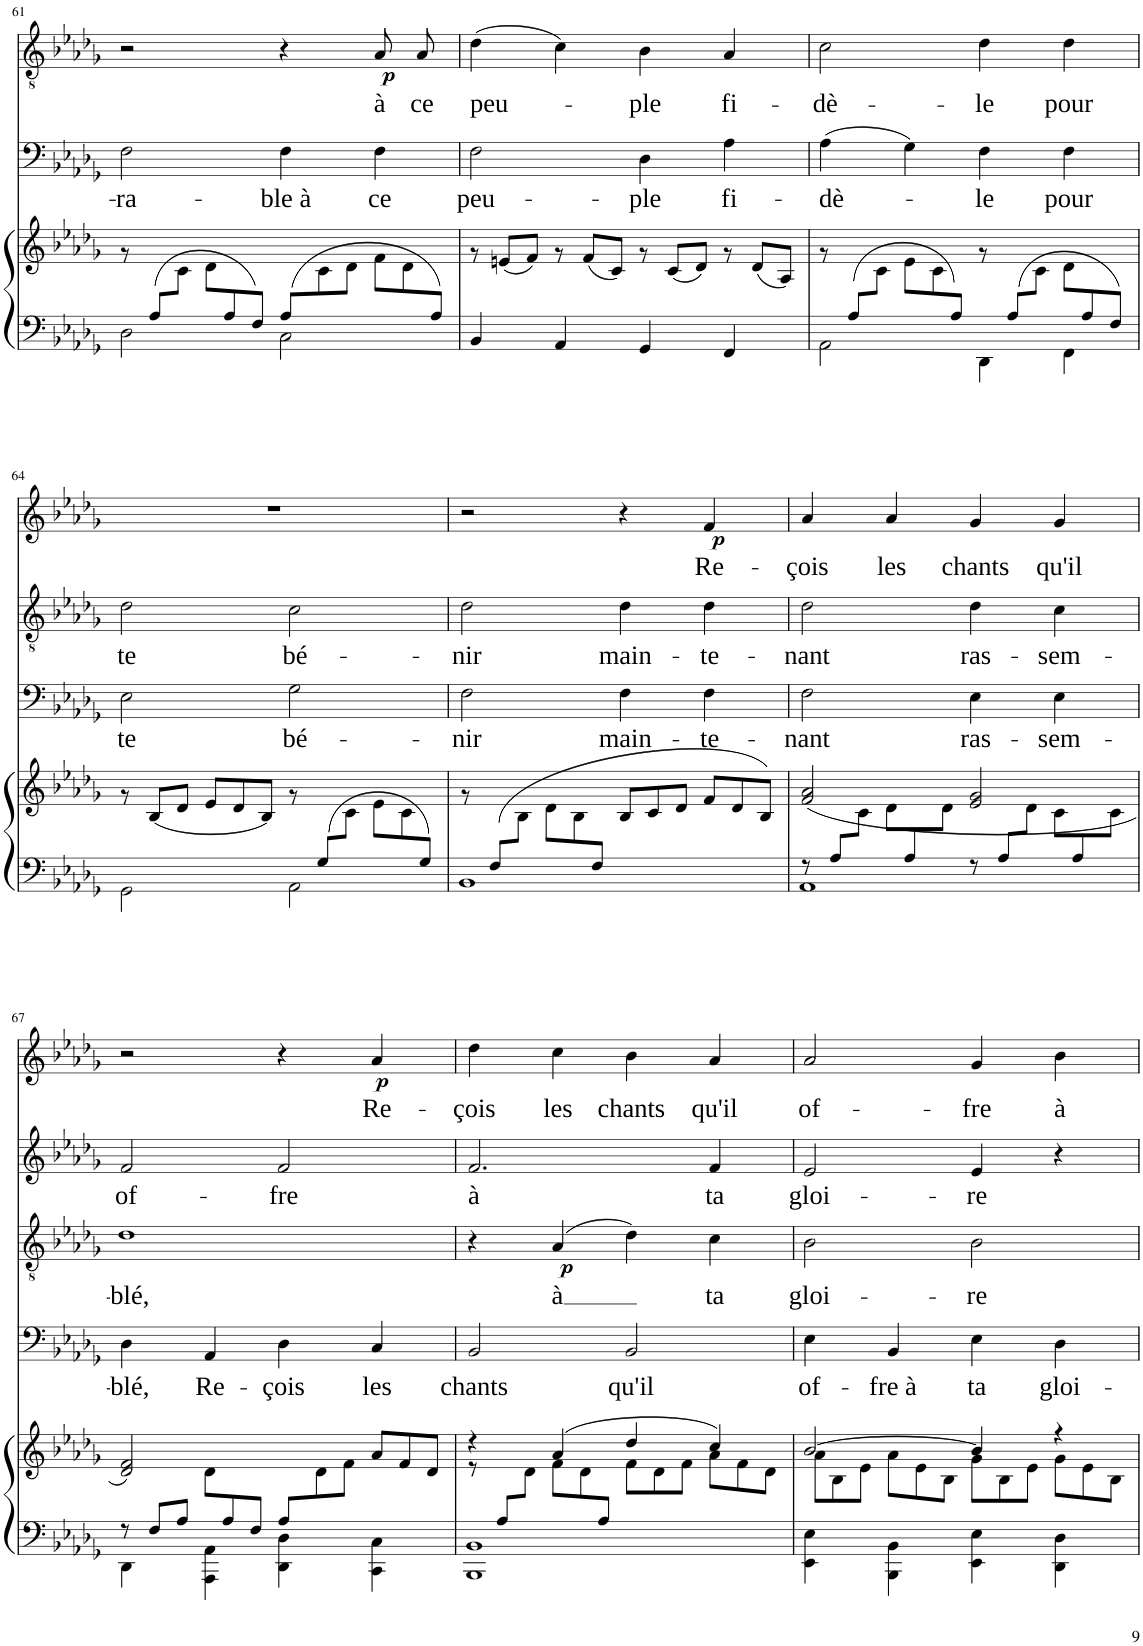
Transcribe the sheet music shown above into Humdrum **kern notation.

**kern	**kern	**kern	**text	**kern	**text	**dynam	**kern	**text	**dynam	**kern	**text	**dynam
*part5	*part5	*part4	*part4	*part3	*part3	*part3	*part2	*part2	*part2	*part1	*part1	*part1
*staff6	*staff5	*staff4	*staff4	*staff3	*staff3	*staff3	*staff2	*staff2	*staff2	*staff1	*staff1	*staff1
*I"ORGUE ou PIANO	*	*I"BASSES	*	*I"TÉNORS	*	*	*I"CONTRALTOS	*	*	*I"SOPRANOS	*	*
*I'Pno	*	*	*	*	*	*	*	*	*	*	*	*
!!LO:PB:g=z
*clefF4	*clefG2	*clefF4	*	*clefGv2	*	*	*clefG2	*	*	*clefG2	*	*
*k[b-e-a-d-g-]	*k[b-e-a-d-g-]	*k[b-e-a-d-g-]	*	*k[b-e-a-d-g-]	*	*	*k[b-e-a-d-g-]	*	*	*k[b-e-a-d-g-]	*	*
*M4/4	*M4/4	*M4/4	*	*M4/4	*	*	*M4/4	*	*	*M4/4	*	*
*met(c)	*met(c)	*met(c)	*	*met(c)	*	*	*met(c)	*	*	*met(c)	*	*
=61	=61	=61	=61	=61	=61	=61	=61	=61	=61	=61	=61	=61
*^	*^	*	*	*	*	*	*	*	*	*	*	*
*	*^	*	*	*	*	*	*	*	*	*	*	*	*	*
*	*	*	*	*Xtuplet	*	*	*	*	*	*	*	*	*	*	*
!	!	!	!	!	!	!LO:LY:b	!	!	!	!	!	!	!	!	!
12ryy	2D-\	1ryy	4ryy	12r	2F\	-ra-	2r	.	.	1r	.	.	1r	.	.
12A-/L	.	.	.	12ryy	.	.	.	.	.	.	.	.	.	.	.
6ryy	.	.	.	12c\J	.	.	.	.	.	.	.	.	.	.	.
.	.	.	4ryy	12d-\L	.	.	.	.	.	.	.	.	.	.	.
12A-/	.	.	.	4ryy	.	.	.	.	.	.	.	.	.	.	.
12F/J	.	.	.	.	.	.	.	.	.	.	.	.	.	.	.
*Xtuplet	*	*	*	*	*	*	*	*	*	*	*	*	*	*	*
!	!	!	!	!	!	!LO:LY:b	!	!	!	!	!	!	!	!	!
12A-/L	2C\	.	2ryy	.	4F\	-ble à	4r	.	.	.	.	.	.	.	.
3ryy	.	.	.	12c\	.	.	.	.	.	.	.	.	.	.	.
.	.	.	.	12d-\J	.	.	.	.	.	.	.	.	.	.	.
!	!	!	!	!	!	!LO:LY:b	!	!LO:LY:b	!LO:DY:b	!	!	!	!	!	!
.	.	.	.	12f\L	4F\	ce	8A-/L	à	p	.	.	.	.	.	.
.	.	.	.	12d-\	.	.	.	.	.	.	.	.	.	.	.
!	!	!	!	!	!	!	!	!LO:LY:b	!	!	!	!	!	!	!
.	.	.	.	.	.	.	8A-/J	ce	.	.	.	.	.	.	.
12A-/J	.	.	.	12ryy	.	.	.	.	.	.	.	.	.	.	.
*	*v	*v	*	*	*	*	*	*	*	*	*	*	*	*	*
=62	=62	=62	=62	=62	=62	=62	=62	=62	=62	=62	=62	=62	=62	=62
!	!	!	!	!	!LO:LY:b	!	!LO:LY:b	!	!	!	!	!	!	!
4BB-/	1ryy	4ryy	12r	2F\	peu-	(4d-\	-peu-	.	1r	.	.	1r	.	.
.	.	.	(12en/L	.	.	.	.	.	.	.	.	.	.	.
.	.	.	12f/J)	.	.	.	.	.	.	.	.	.	.	.
4AA-/	.	4ryy	12r	.	.	4c\)	.	.	.	.	.	.	.	.
.	.	.	(12f/L	.	.	.	.	.	.	.	.	.	.	.
.	.	.	12c/J)	.	.	.	.	.	.	.	.	.	.	.
!	!	!	!	!	!LO:LY:b	!	!LO:LY:b	!	!	!	!	!	!	!
4GG-/	.	2ryy	12r	4D-\	-ple	4B-\	-ple	.	.	.	.	.	.	.
.	.	.	(12c/L	.	.	.	.	.	.	.	.	.	.	.
.	.	.	12d-/J)	.	.	.	.	.	.	.	.	.	.	.
!	!	!	!	!	!LO:LY:b	!	!LO:LY:b	!	!	!	!	!	!	!
4FF/	.	.	12r	4A-\	fi-	4A-/	fi-	.	.	.	.	.	.	.
.	.	.	(12d-/L	.	.	.	.	.	.	.	.	.	.	.
.	.	.	12A-/J)	.	.	.	.	.	.	.	.	.	.	.
=63	=63	=63	=63	=63	=63	=63	=63	=63	=63	=63	=63	=63	=63	=63
*	*^	*	*	*	*	*	*	*	*	*	*	*	*	*
!	!	!	!	!	!	!LO:LY:b	!	!LO:LY:b	!	!	!	!	!	!	!
12ryy	2AA-\	1ryy	4ryy	12r	(4A-\	-dè-	2c\	-dè-	.	1r	.	.	1r	.	.
12A-/L	.	.	.	12ryy	.	.	.	.	.	.	.	.	.	.	.
4ryy	.	.	.	12c\J	.	.	.	.	.	.	.	.	.	.	.
.	.	.	4ryy	12e-\L	4G-\)	.	.	.	.	.	.	.	.	.	.
.	.	.	.	12c\	.	.	.	.	.	.	.	.	.	.	.
12A-/J	.	.	.	12ryy	.	.	.	.	.	.	.	.	.	.	.
!	!	!	!	!	!	!LO:LY:b	!	!LO:LY:b	!	!	!	!	!	!	!
12ryy	4DD-\	.	2ryy	12r	4F\	-le	4d-\	-le	.	.	.	.	.	.	.
12A-/L	.	.	.	12ryy	.	.	.	.	.	.	.	.	.	.	.
6ryy	.	.	.	12c\J	.	.	.	.	.	.	.	.	.	.	.
!	!	!	!	!	!	!LO:LY:b	!	!LO:LY:b	!	!	!	!	!	!	!
.	4FF\	.	.	12d-\L	4F\	pour	4d-\	pour	.	.	.	.	.	.	.
12A-/	.	.	.	6ryy	.	.	.	.	.	.	.	.	.	.	.
12F/J	.	.	.	.	.	.	.	.	.	.	.	.	.	.	.
!!LO:LB:g=z
=64	=64	=64	=64	=64	=64	=64	=64	=64	=64	=64	=64	=64	=64	=64	=64
!	!	!	!	!	!	!LO:LY:b	!	!LO:LY:b	!	!	!	!	!	!	!
12%7ryy	2GG-\	1ryy	4ryy	12r	2E-\	te	2d-\	te	.	1r	.	.	1r	.	.
.	.	.	.	(12B-/L	.	.	.	.	.	.	.	.	.	.	.
.	.	.	.	12d-/J	.	.	.	.	.	.	.	.	.	.	.
.	.	.	4ryy	12e-/L	.	.	.	.	.	.	.	.	.	.	.
.	.	.	.	12d-/	.	.	.	.	.	.	.	.	.	.	.
.	.	.	.	12B-/J)	.	.	.	.	.	.	.	.	.	.	.
!	!	!	!	!	!	!LO:LY:b	!	!LO:LY:b	!	!	!	!	!	!	!
.	2AA-\	.	2ryy	12r	2G-\	bé-	2c\	bé-	.	.	.	.	.	.	.
12G-/L	.	.	.	12ryy	.	.	.	.	.	.	.	.	.	.	.
4ryy	.	.	.	12c\J	.	.	.	.	.	.	.	.	.	.	.
.	.	.	.	12e-\L	.	.	.	.	.	.	.	.	.	.	.
.	.	.	.	12c\	.	.	.	.	.	.	.	.	.	.	.
12G-/J	.	.	.	12ryy	.	.	.	.	.	.	.	.	.	.	.
=65	=65	=65	=65	=65	=65	=65	=65	=65	=65	=65	=65	=65	=65	=65	=65
!	!	!	!	!	!	!LO:LY:b	!	!LO:LY:b	!	!	!	!	!	!	!
12ryy	1BB-	1ryy	4ryy	12r	2F\	-nir	2d-\	-nir	.	2r	.	.	1r	.	.
(12F/L	.	.	.	12ryy	.	.	.	.	.	.	.	.	.	.	.
4ryy	.	.	.	12B-\J	.	.	.	.	.	.	.	.	.	.	.
.	.	.	4ryy	12d-\L	.	.	.	.	.	.	.	.	.	.	.
.	.	.	.	12B-\	.	.	.	.	.	.	.	.	.	.	.
12F/J	.	.	.	12ryy	.	.	.	.	.	.	.	.	.	.	.
!	!	!	!	!	!	!LO:LY:b	!	!LO:LY:b	!	!	!	!	!	!	!
2ryy	.	.	2ryy	12B-/L	4F\	main-	4d-\	main-	.	4r	.	.	.	.	.
.	.	.	.	12c/	.	.	.	.	.	.	.	.	.	.	.
.	.	.	.	12d-/J	.	.	.	.	.	.	.	.	.	.	.
!	!	!	!	!	!	!LO:LY:b	!	!LO:LY:b	!	!	!LO:LY:b	!LO:DY:b	!	!	!
.	.	.	.	12f/L	4F\	-te-	4d-\	-te-	.	4f/	Re-	p	.	.	.
.	.	.	.	12d-/	.	.	.	.	.	.	.	.	.	.	.
.	.	.	.	12B-/J)	.	.	.	.	.	.	.	.	.	.	.
*	*v	*v	*	*	*	*	*	*	*	*	*	*	*	*	*
=66	=66	=66	=66	=66	=66	=66	=66	=66	=66	=66	=66	=66	=66	=66
!	!	!	!	!	!LO:LY:b	!	!LO:LY:b	!	!	!LO:LY:b	!	!	!	!
12r	1AA-	(2f/ 2a-/	6ryy	2F\	-nant	2d-\	-nant	.	4a-/	-çois	.	1r	.	.
12A-/L	.	.	.	.	.	.	.	.	.	.	.	.	.	.
6ryy	.	.	12c\J	.	.	.	.	.	.	.	.	.	.	.
!	!	!	!	!	!	!	!	!	!	!LO:LY:b	!	!	!	!
.	.	.	12d-\L	.	.	.	.	.	4a-/	les	.	.	.	.
12A-/	.	.	12ryy	.	.	.	.	.	.	.	.	.	.	.
12ryy	.	.	12d-\J	.	.	.	.	.	.	.	.	.	.	.
!	!	!	!	!	!LO:LY:b	!	!LO:LY:b	!	!	!LO:LY:b	!	!	!	!
12r	.	2e-/ 2g-/	6ryy	4E-\	ras-	4d-\	ras-	.	4g-/	chants	.	.	.	.
12A-/L	.	.	.	.	.	.	.	.	.	.	.	.	.	.
6ryy	.	.	12d-\J	.	.	.	.	.	.	.	.	.	.	.
!	!	!	!	!	!LO:LY:b	!	!LO:LY:b	!	!	!LO:LY:b	!	!	!	!
.	.	.	12c\L	4E-\	-sem-	4c\	-sem-	.	4g-/	qu'il	.	.	.	.
12A-/	.	.	12ryy	.	.	.	.	.	.	.	.	.	.	.
12ryy	.	.	12c\J	.	.	.	.	.	.	.	.	.	.	.
!!LO:LB:g=z
=67	=67	=67	=67	=67	=67	=67	=67	=67	=67	=67	=67	=67	=67	=67
*	*^	*	*	*	*	*	*	*	*	*	*	*	*	*
!	!	!	!	!	!	!LO:LY:b	!	!LO:LY:b	!	!	!LO:LY:b	!	!	!	!
2ryy	12r	4DD-\	2d-/ 2f/)	4ryy	4D-\	-blé,	1d-	-blé,	.	2f/	of-	.	2r	.	.
.	12F/L	.	.	.	.	.	.	.	.	.	.	.	.	.	.
.	12A-/J	.	.	.	.	.	.	.	.	.	.	.	.	.	.
!	!	!	!	!	!	!LO:LY:b	!	!	!	!	!	!	!	!	!
.	12ryy	4AAA-\ 4AA-\	.	12d-\L	4AA-/	Re-	.	.	.	.	.	.	.	.	.
.	12A-/	.	.	3%2ryy	.	.	.	.	.	.	.	.	.	.	.
.	12F/J	.	.	.	.	.	.	.	.	.	.	.	.	.	.
!	!	!	!	!	!	!LO:LY:b	!	!	!	!	!LO:LY:b	!	!	!	!
12A-/L	2ryy	4DD-\ 4D-\	12ryy	.	4D-\	-çois	.	.	.	2f/	-fre	.	4r	.	.
12%5ryy	.	.	12d-\	.	.	.	.	.	.	.	.	.	.	.	.
.	.	.	12f\J	.	.	.	.	.	.	.	.	.	.	.	.
!	!	!	!	!	!	!LO:LY:b	!	!	!	!	!	!	!	!LO:LY:b	!LO:DY:b
.	.	4CC\ 4C\	12a-/L	.	4C/	les	.	.	.	.	.	.	4a-/	Re-	p
.	.	.	12f/	.	.	.	.	.	.	.	.	.	.	.	.
.	.	.	12d-/J	.	.	.	.	.	.	.	.	.	.	.	.
=68	=68	=68	=68	=68	=68	=68	=68	=68	=68	=68	=68	=68	=68	=68	=68
!	!	!	!	!	!	!LO:LY:b	!	!	!	!	!LO:LY:b	!	!	!LO:LY:b	!
12ryy	1BBB- 1BB-	1ryy	4r	12r	2BB-/	chants	4r	.	.	2.f/	à	.	4dd-\	-çois	.
12A-/L	.	.	.	12ryy	.	.	.	.	.	.	.	.	.	.	.
4ryy	.	.	.	12d-\J	.	.	.	.	.	.	.	.	.	.	.
!	!	!	!	!	!	!	!	!LO:LY:b	!LO:DY:b	!	!	!	!	!LO:LY:b	!
.	.	.	(4a-/	12f\L	.	.	(4A-/	à	p	.	.	.	4cc\	les	.
.	.	.	.	12d-\	.	.	.	.	.	.	.	.	.	.	.
12A-/J	.	.	.	12ryy	.	.	.	.	.	.	.	.	.	.	.
!	!	!	!	!	!	!LO:LY:b	!	!	!	!	!	!	!	!LO:LY:b	!
2ryy	.	.	4dd-/	12f\L	2BB-/	qu'il	4d-\)	.	.	.	.	.	4b-\	chants	.
.	.	.	.	12d-\	.	.	.	.	.	.	.	.	.	.	.
.	.	.	.	12f\J	.	.	.	.	.	.	.	.	.	.	.
!	!	!	!	!	!	!	!	!LO:LY:b	!	!	!LO:LY:b	!	!	!LO:LY:b	!
.	.	.	4cc/)	12a-\L	.	.	4c\	ta	.	4f/	ta	.	4a-/	qu'il	.
.	.	.	.	12f\	.	.	.	.	.	.	.	.	.	.	.
.	.	.	.	12d-\J	.	.	.	.	.	.	.	.	.	.	.
*	*v	*v	*	*	*	*	*	*	*	*	*	*	*	*	*
=69	=69	=69	=69	=69	=69	=69	=69	=69	=69	=69	=69	=69	=69	=69
!	!	!	!	!	!LO:LY:b	!	!LO:LY:b	!	!	!LO:LY:b	!	!	!LO:LY:b	!
4EE-\ 4E-\	1ryy	[2b-/	12a-\L	4E-\	of-	2B-\	gloi-	.	2e-/	gloi-	.	2a-/	of-	.
.	.	.	12B-\	.	.	.	.	.	.	.	.	.	.	.
.	.	.	12e-\J	.	.	.	.	.	.	.	.	.	.	.
!	!	!	!	!	!LO:LY:b	!	!	!	!	!	!	!	!	!
4BBB-\ 4BB-\	.	.	12a-\L	4BB-/	-fre à	.	.	.	.	.	.	.	.	.
.	.	.	12e-\	.	.	.	.	.	.	.	.	.	.	.
.	.	.	12B-\J	.	.	.	.	.	.	.	.	.	.	.
!	!	!	!	!	!LO:LY:b	!	!LO:LY:b	!	!	!LO:LY:b	!	!	!LO:LY:b	!
4EE-\ 4E-\	.	4b-/]	12g-\L	4E-\	ta	2B-\	-re	.	4e-/	-re	.	4g-/	-fre	.
.	.	.	12B-\	.	.	.	.	.	.	.	.	.	.	.
.	.	.	12e-\J	.	.	.	.	.	.	.	.	.	.	.
!	!	!	!	!	!LO:LY:b	!	!	!	!	!	!	!	!LO:LY:b	!
4DD-\ 4D-\	.	4r	12g-\L	4D-\	gloi-	.	.	.	4r	.	.	4b-\	à	.
.	.	.	12e-\	.	.	.	.	.	.	.	.	.	.	.
.	.	.	12B-\J	.	.	.	.	.	.	.	.	.	.	.
*v	*v	*	*	*	*	*	*	*	*	*	*	*	*	*
*	*v	*v	*	*	*	*	*	*	*	*	*	*	*
=	=	=	=	=	=	=	=	=	=	=	=	=
*-	*-	*-	*-	*-	*-	*-	*-	*-	*-	*-	*-	*-
